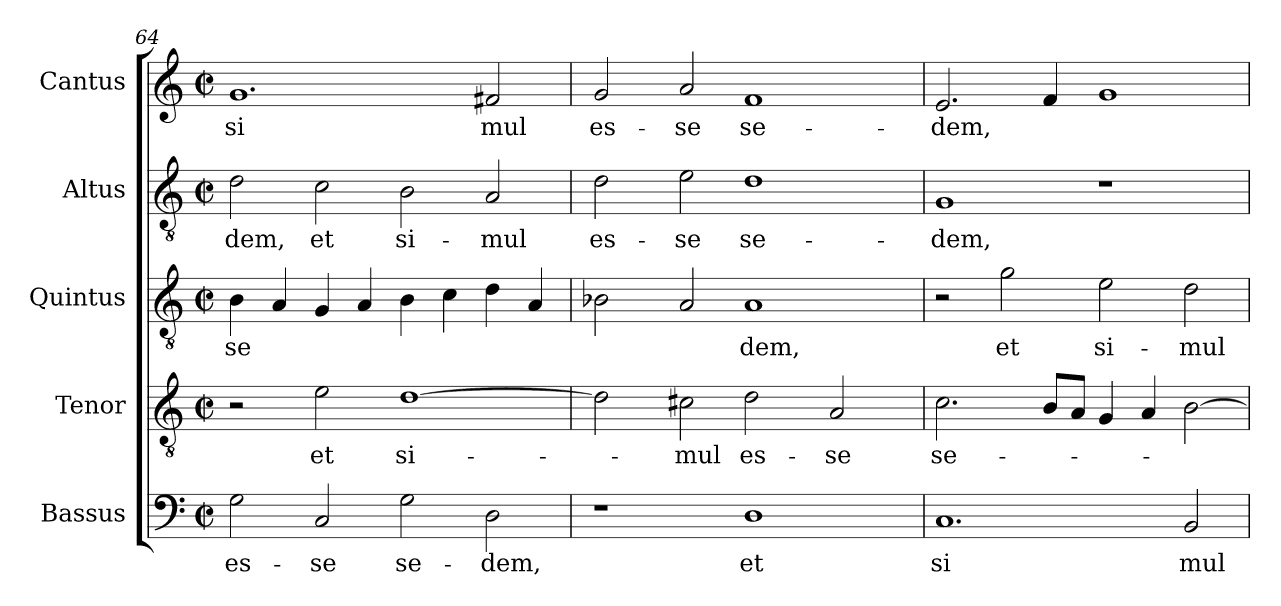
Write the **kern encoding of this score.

**kern	**text	**kern	**text	**kern	**text	**kern	**text	**kern	**text
*part5	*part5	*part4	*part4	*part3	*part3	*part2	*part2	*part1	*part1
*staff5	*staff5	*staff4	*staff4	*staff3	*staff3	*staff2	*staff2	*staff1	*staff1
*I"Bassus	*	*I"Tenor	*	*I"Quintus	*	*I"Altus	*	*I"Cantus	*
*clefF4	*	*clefGv2	*	*clefGv2	*	*clefGv2	*	*clefG2	*
*M2/2	*	*M2/2	*	*M2/2	*	*M2/2	*	*M2/2	*
*met(c|)	*	*met(c|)	*	*met(c|)	*	*met(c|)	*	*met(c|)	*
=64	=64	=64	=64	=64	=64	=64	=64	=64	=64
!	!LO:LY:b:cj	!	!	!	!LO:LY:b:cj	!	!LO:LY:b:cj	!	!LO:LY:b:cj
2G\	es-	2r	.	4B\	se	2d\	-dem,	1.g	si
.	.	.	.	4A/	.	.	.	.	.
!	!LO:LY:b:cj	!	!LO:LY:b:cj	!	!	!	!LO:LY:b:cj	!	!
2C/	-se	2e\	et	4G/	.	2c\	et	.	.
.	.	.	.	4A/	.	.	.	.	.
!	!LO:LY:b:cj	!	!LO:LY:b:cj	!	!	!	!LO:LY:b:cj	!	!
2G\	se-	[<1d	si-	4B\	.	2B\	si-	.	.
.	.	.	.	4c\	.	.	.	.	.
!	!LO:LY:b:cj	!	!	!	!	!	!LO:LY:b:cj	!	!LO:LY:b:cj
2D\	-dem,	.	.	4d\	.	2A/	-mul	2f#X/	mul
.	.	.	.	4A/	.	.	.	.	.
!!LO:LB:g=z
=65	=65	=65	=65	=65	=65	=65	=65	=65	=65
!	!	!	!	!	!	!	!LO:LY:b:cj	!	!LO:LY:b:cj
*	*	*	*	*^	*	*	*	*	*
1r	.	2d\]	.	2B-X\	8..ryy	.	2d\	es-	2g/	es-
.	.	.	.	.	1ryy	.	.	.	.	.
!	!	!	!LO:LY:b:cj	!	!	!	!	!LO:LY:b:cj	!	!LO:LY:b:cj
.	.	2c#X\	-mul	2A/	.	.	2e\	-se	2a/	-se
!	!LO:LY:b:cj	!	!LO:LY:b:cj	!	!	!LO:LY:b:cj	!	!LO:LY:b:cj	!	!LO:LY:b:cj
1D	et	2d\	es-	1A	.	dem,	1d	se-	1f	se-
.	.	.	.	.	2ryy	.	.	.	.	.
!	!	!	!LO:LY:b:cj	!	!	!	!	!	!	!
.	.	2A/	-se	.	.	.	.	.	.	.
.	.	.	.	.	4ryy	.	.	.	.	.
.	.	.	.	.	32ryy	.	.	.	.	.
=66	=66	=66	=66	=66	=66	=66	=66	=66	=66	=66
!	!LO:LY:b:cj	!	!LO:LY:b:cj	!	!	!	!	!LO:LY:b:cj	!	!LO:LY:b
*	*	*	*	*v	*v	*	*	*	*	*
1.C	si	2.c\	se-	2r	.	1G	-dem,	2.e/	-dem,
!	!	!	!	!	!LO:LY:b:cj	!	!	!	!
.	.	.	.	2g\	et	.	.	.	.
.	.	8B/L	.	.	.	.	.	4f/	.
.	.	8A/J	.	.	.	.	.	.	.
!	!	!	!	!	!LO:LY:b:cj	!	!	!	!
.	.	4G/	.	2e\	si-	1r	.	1g	.
.	.	4A/	.	.	.	.	.	.	.
!	!LO:LY:b:cj	!	!	!	!LO:LY:b:cj	!	!	!	!
2BB/	mul	[>2B\	.	2d\	-mul	.	.	.	.
=	=	=	=	=	=	=	=	=	=
*-	*-	*-	*-	*-	*-	*-	*-	*-	*-
